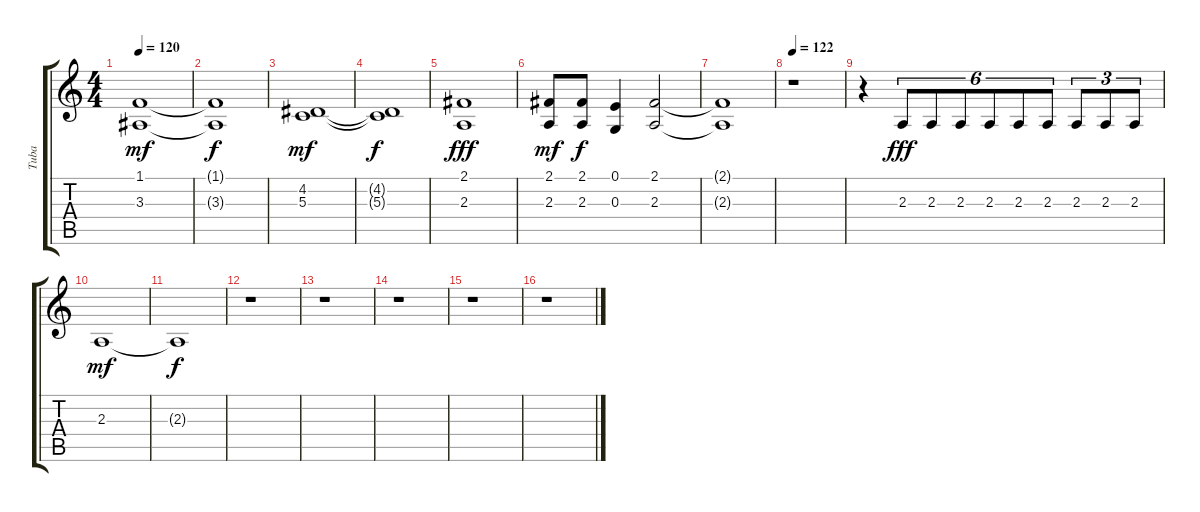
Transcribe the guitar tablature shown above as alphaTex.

\track ("Tuba" "Tuba") {instrument tuba}
\staff {score tabs}
\tuning (E4 B3 G3 D3 A2 E2) {hide}
\ts (4 4)
\tempo 120
\clef g2
\ks c
(1.1 3.3).1{dy mf} |
(1.1{t} 3.3{t}).1{dy f} |
(4.2 5.3).1{dy mf} |
(4.2{t} 5.3{t}).1{dy f} |
(2.1 2.3).1{dy fff} |
(2.1 2.3).8{dy mf} (2.1 2.3).8{dy f} (0.1 0.3).4 (2.1 2.3).2 |
(2.1{t} 2.3{t}).1 |
\tempo 122
r.1 |
r.4 2.3.8{tu (6 4) dy fff} 2.3.8{tu (6 4)} 2.3.8{tu (6 4)} 2.3.8{tu (6 4)} 2.3.8{tu (6 4)} 2.3.8{tu (6 4)} 2.3.8{tu (3 2)} 2.3.8{tu (3 2)} 2.3.8{tu (3 2)} |
2.3.1{dy mf} |
2.3{t}.1{dy f} |
r.1 |
r.1 |
r.1 |
r.1 |
r.1
